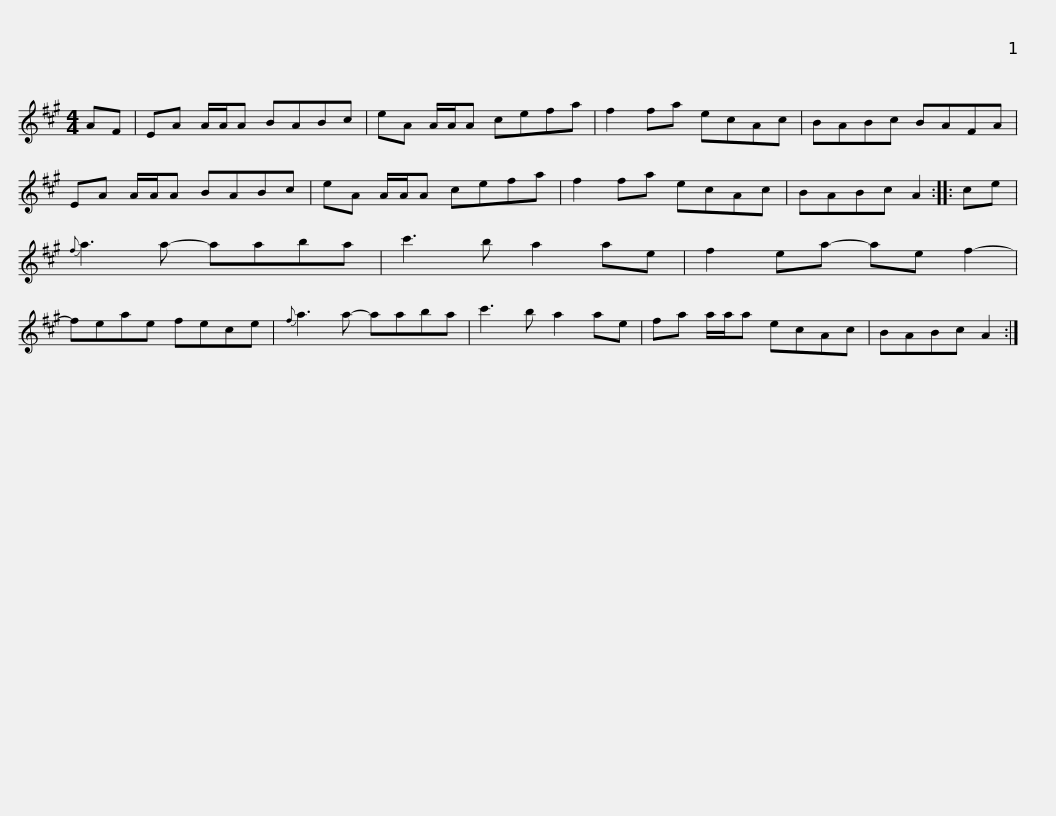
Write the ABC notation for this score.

X:1
L:1/8
M:4/4
I:linebreak $
K:A
V:1 treble
V:1
 AF | EA A/A/A BABc | eA A/A/A cefa | f2 fa ecAc | BABc BAFA | %5
 EA A/A/A BABc |$ eA A/A/A cefa | f2 fa ecAc | BABc A2 :: ce | %10
{f} a3 a- aaba | c'3 b a2 ae |$ f2 ea- ae f2- | feae fece |{f} a3 a- aaba | %15
 c'3 b a2 ae | fa a/a/a ecAc |$ BABc A2 :| %18
